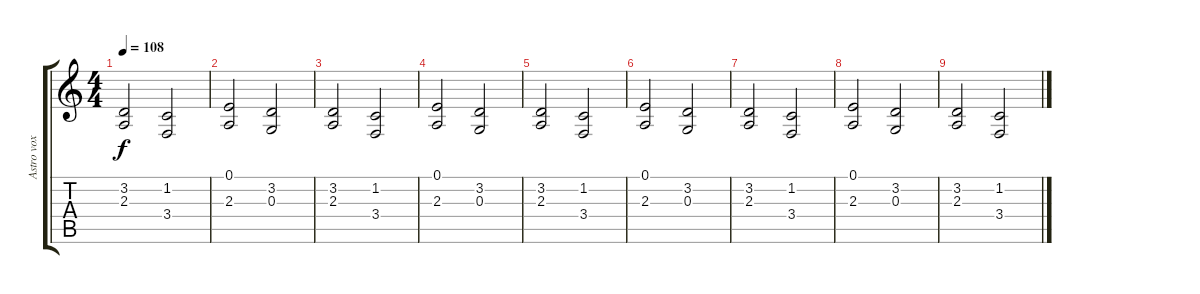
\track ("Astro vox" "Astro vox") {instrument violin}
\staff {score tabs}
\tuning (E4 B3 G3 D3 A2 E2) {hide}
\ts (4 4)
\tempo 108
\clef g2
\ks c
(3.2 2.3).2{dy f} (1.2 3.4).2 |
(0.1 2.3).2 (3.2 0.3).2 |
(3.2 2.3).2 (1.2 3.4).2 |
(0.1 2.3).2 (3.2 0.3).2 |
(3.2 2.3).2 (1.2 3.4).2 |
(0.1 2.3).2 (3.2 0.3).2 |
(3.2 2.3).2 (1.2 3.4).2 |
(0.1 2.3).2 (3.2 0.3).2 |
(3.2 2.3).2 (1.2 3.4).2
